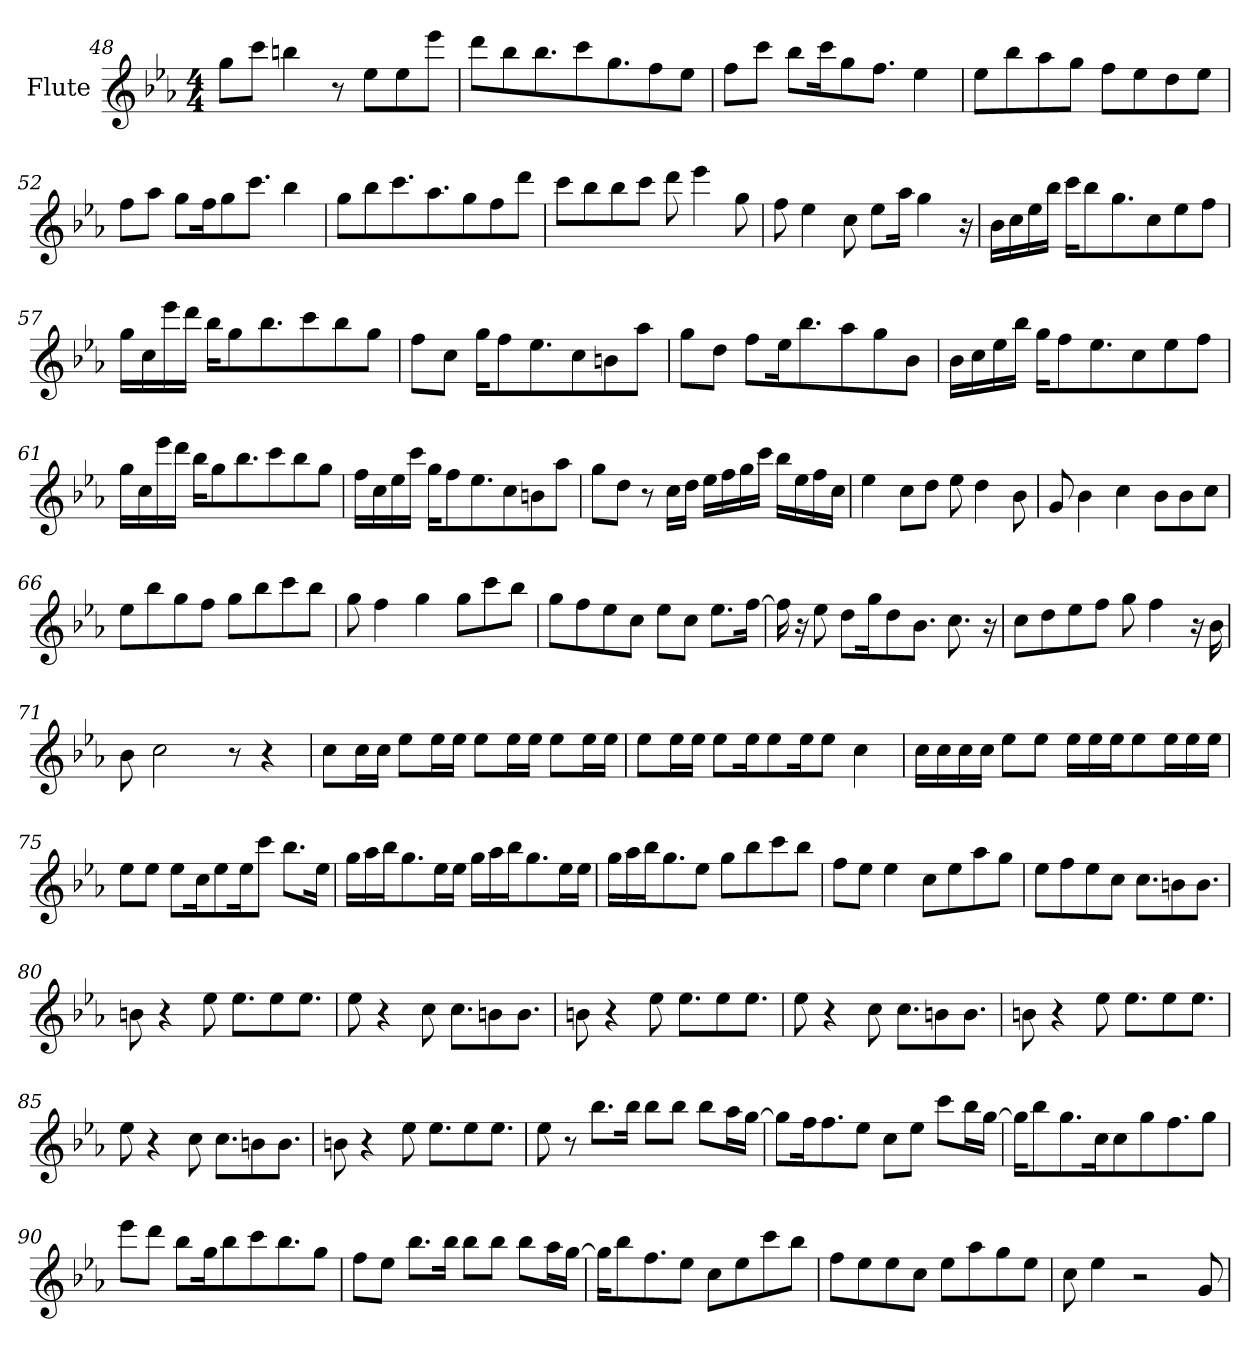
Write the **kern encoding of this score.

**kern
*part1
*staff1
*I"Flute
*I'Fl.
*clefG2
*k[b-e-a-]
*M4/4
=48
8gg\L
8ccc\J
4bbn\
8r
8ee-\L
8ee-\
8eee-\J
=49
8ddd\L
8bb-\
8.bb-\
8ccc\
8.gg\
8ff\
8ee-\J
=50
8ff\L
8ccc\J
8bb-\L
16ccc\K
8gg\
8.ff\J
4ee-\
=51
8ee-\L
8bb-\
8aa-\
8gg\J
8ff\L
8ee-\
8dd\
8ee-\J
=52
8ff\L
8aa-\J
8gg\L
16ff\K
8gg\
8.ccc\J
4bb-\
=53
8gg\L
8bb-\
8.ccc\
8.aa-\
8gg\
8ff\
8ddd\J
=54
8ccc\L
8bb-\
8bb-\
8ccc\J
8ddd\
4eee-\
8gg\
=55
8ff\
4ee-\
8cc\
8ee-\L
16aa-\Jk
4gg\
16r
=56
16b-\LL
16cc\
16ee-\
16bb-\JJ
16ccc\KL
8bb-\
8.gg\
8cc\
8ee-\
8ff\J
=57
16gg\LL
16cc\
16eee-\
16ddd\JJ
16bb-\KL
8gg\
8.bb-\
8ccc\
8bb-\
8gg\J
=58
8ff\L
8cc\J
16gg\KL
8ff\
8.ee-\
8cc\
8bn\
8aa-\J
=59
8gg\L
8dd\J
8ff\L
16ee-\K
8.bb-\
8aa-\
8gg\
8b-\J
=60
16b-\LL
16cc\
16ee-\
16bb-\JJ
16gg\KL
8ff\
8.ee-\
8cc\
8ee-\
8ff\J
=61
16gg\LL
16cc\
16eee-\
16ddd\JJ
16bb-\KL
8gg\
8.bb-\
8ccc\
8bb-\
8gg\J
=62
16ff\LL
16cc\
16ee-\
16ccc\JJ
16gg\KL
8ff\
8.ee-\
8cc\
8bn\
8aa-\J
=63
8gg\L
8dd\J
8r
16cc\LL
16dd\JJ
16ee-\LL
16ff\
16gg\
16ccc\JJ
16bb-\LL
16ee-\
16ff\
16cc\JJ
=64
4ee-\
8cc\L
8dd\J
8ee-\
4dd\
8b-\
=65
8g/
4b-\
4cc\
8b-\L
8b-\
8cc\J
=66
8ee-\L
8bb-\
8gg\
8ff\J
8gg\L
8bb-\
8ccc\
8bb-\J
=67
8gg\
4ff\
4gg\
8gg\L
8ccc\
8bb-\J
=68
8gg\L
8ff\
8ee-\
8cc\J
8ee-\L
8cc\J
8.ee-\L
[16ff\Jk
=69
16ff\]
16r
8ee-\
8dd\L
16gg\K
8dd\
8.b-\J
8.cc\
16r
=70
8cc\L
8dd\
8ee-\
8ff\J
8gg\
4ff\
16r
16b-\
=71
8b-\
2cc\
8r
4r
=72
8cc\L
16cc\L
16cc\JJ
8ee-\L
16ee-\L
16ee-\JJ
8ee-\L
16ee-\L
16ee-\JJ
8ee-\L
16ee-\L
16ee-\JJ
=73
8ee-\L
16ee-\L
16ee-\JJ
8ee-\L
16ee-\K
8ee-\
16ee-\K
8ee-\J
4cc\
=74
16cc\LL
16cc\
16cc\
16cc\JJ
8ee-\L
8ee-\J
16ee-\LL
16ee-\
16ee-\J
8ee-\
16ee-\L
16ee-\
16ee-\JJ
=75
8ee-\L
8ee-\J
8ee-\L
16cc\K
8ee-\
16ee-\K
8ccc\J
8.bb-\L
16ee-\Jk
=76
16gg\LL
16aa-\
16bb-\J
8.gg\
16ee-\L
16ee-\JJ
16gg\LL
16aa-\
16bb-\J
8.gg\
16ee-\L
16ee-\JJ
=77
16gg\LL
16aa-\
16bb-\J
8.gg\
8ee-\J
8gg\L
8bb-\
8ccc\
8bb-\J
=78
8ff\L
8ee-\J
4ee-\
8cc\L
8ee-\
8aa-\
8gg\J
=79
8ee-\L
8ff\
8ee-\
8cc\J
8.cc\L
8bn\
8.b\J
=80
8bn\
4r
8ee-\
8.ee-\L
8ee-\
8.ee-\J
=81
8ee-\
4r
8cc\
8.cc\L
8bn\
8.b\J
=82
8bn\
4r
8ee-\
8.ee-\L
8ee-\
8.ee-\J
=83
8ee-\
4r
8cc\
8.cc\L
8bn\
8.b\J
=84
8bn\
4r
8ee-\
8.ee-\L
8ee-\
8.ee-\J
=85
8ee-\
4r
8cc\
8.cc\L
8bn\
8.b\J
=86
8bn\
4r
8ee-\
8.ee-\L
8ee-\
8.ee-\J
=87
8ee-\
8r
8.bb-\L
16bb-\Jk
8bb-\L
8bb-\J
8bb-\L
16aa-\L
[16gg\JJ
=88
8gg\L]
16ff\K
8.ff\
8ee-\J
8cc\L
8ee-\J
8ccc\L
16bb-\L
[16gg\JJ
=89
16gg\KL]
8bb-\
8.gg\
16cc\K
8cc\
8gg\
8.ff\
8gg\J
=90
8eee-\L
8ddd\J
8bb-\L
16gg\K
8bb-\
8ccc\
8.bb-\
8gg\J
=91
8ff\L
8ee-\J
8.bb-\L
16bb-\Jk
8bb-\L
8bb-\J
8bb-\L
16aa-\L
[16gg\JJ
=92
16gg\KL]
8bb-\
8.ff\
8ee-\J
8cc\L
8ee-\
8ccc\
8bb-\J
=93
8ff\L
8ee-\
8ee-\
8cc\J
8ee-\L
8aa-\
8gg\
8ee-\J
=94
8cc\
4ee-\
2r
8g/
=
*-
